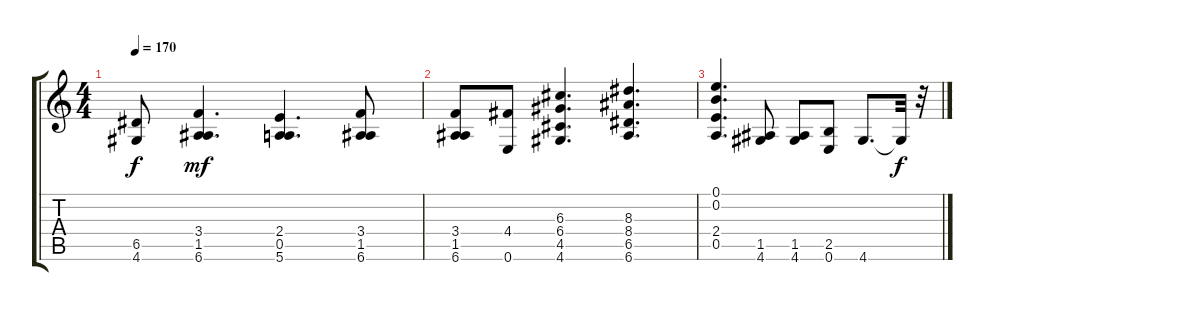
\track "" {instrument distortionguitar}
\staff {score tabs}
\tuning (E4 B3 G3 D3 A2 E2) {hide}
\ts (4 4)
\tempo 170
\clef g2
\ks c
(6.5{t} 4.6{t}).8{dy f} (3.4 1.5 6.6).4{d dy mf} (2.4 0.5 5.6).4{d} (3.4 1.5 6.6).8 |
(3.4 1.5 6.6).8 (4.4 0.6).8 (6.3 6.4 4.5 4.6).4{d} (8.3 8.4 6.5 6.6).4{d} |
(0.1 0.2 2.4 0.5).4{d} (1.5 4.6).8 (1.5 4.6).8 (2.5 0.6).8 4.6.8{d} 4.6{t}.32{dy f} r.32
